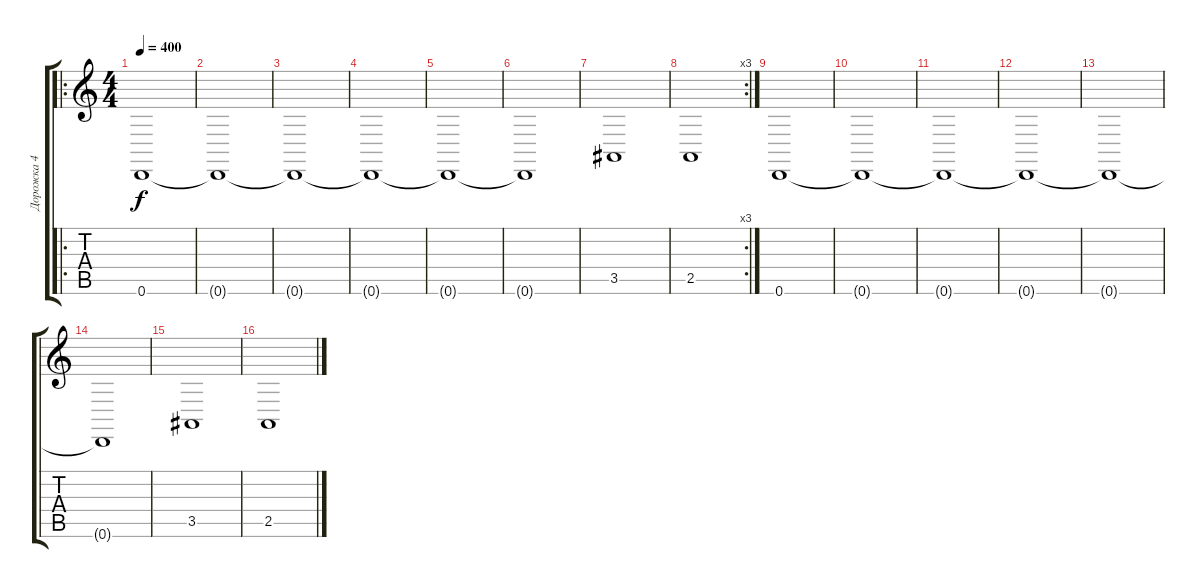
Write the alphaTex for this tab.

\track ("Дорожка 4" "Дорожка 4") {instrument tremolostrings}
\staff {score tabs}
\tuning (D4 A3 F3 C3 G2 D2) {hide}
\ro
\ts (4 4)
\tempo 400
\clef g2
\ks c
0.6.1{dy f} |
0.6{t}.1 |
0.6{t}.1 |
0.6{t}.1 |
0.6{t}.1 |
0.6{t}.1 |
3.5.1 |
\rc 3
2.5.1 |
0.6.1 |
0.6{t}.1 |
0.6{t}.1 |
0.6{t}.1 |
0.6{t}.1 |
0.6{t}.1 |
3.5.1 |
2.5.1
